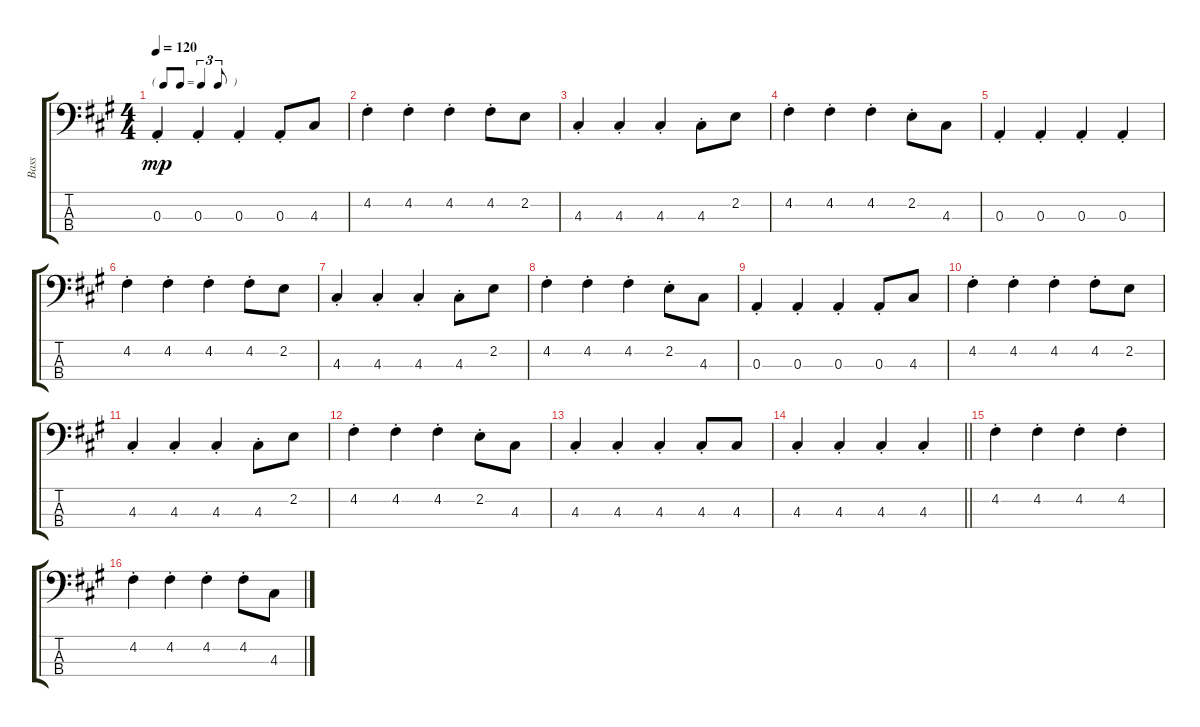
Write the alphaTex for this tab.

\track ("Bass" "Bass") {instrument electricbassfinger}
\staff {score tabs}
\tuning (G2 D2 A1 E1) {hide}
\ts (4 4)
\tf triplet8th
\tempo 120
\clef f4
\ks a
0.3{st}.4{dy mp} 0.3{st}.4 0.3{st}.4 0.3{st}.8 4.3.8 |
4.2{st}.4 4.2{st}.4 4.2{st}.4 4.2{st}.8 2.2.8 |
4.3{st}.4 4.3{st}.4 4.3{st}.4 4.3{st}.8 2.2.8 |
4.2{st}.4 4.2{st}.4 4.2{st}.4 2.2{st}.8 4.3.8 |
0.3{st}.4 0.3{st}.4 0.3{st}.4 0.3{st}.4 |
4.2{st}.4 4.2{st}.4 4.2{st}.4 4.2{st}.8 2.2.8 |
4.3{st}.4 4.3{st}.4 4.3{st}.4 4.3{st}.8 2.2.8 |
4.2{st}.4 4.2{st}.4 4.2{st}.4 2.2{st}.8 4.3.8 |
0.3{st}.4 0.3{st}.4 0.3{st}.4 0.3{st}.8 4.3.8 |
4.2{st}.4 4.2{st}.4 4.2{st}.4 4.2{st}.8 2.2.8 |
4.3{st}.4 4.3{st}.4 4.3{st}.4 4.3{st}.8 2.2.8 |
4.2{st}.4 4.2{st}.4 4.2{st}.4 2.2{st}.8 4.3.8 |
4.3{st}.4 4.3{st}.4 4.3{st}.4 4.3{st}.8 4.3.8 |
\barLineRight lightlight
4.3{st}.4 4.3{st}.4 4.3{st}.4 4.3{st}.4 |
4.2{st}.4 4.2{st}.4 4.2{st}.4 4.2{st}.4 |
4.2{st}.4 4.2{st}.4 4.2{st}.4 4.2{st}.8 4.3.8
